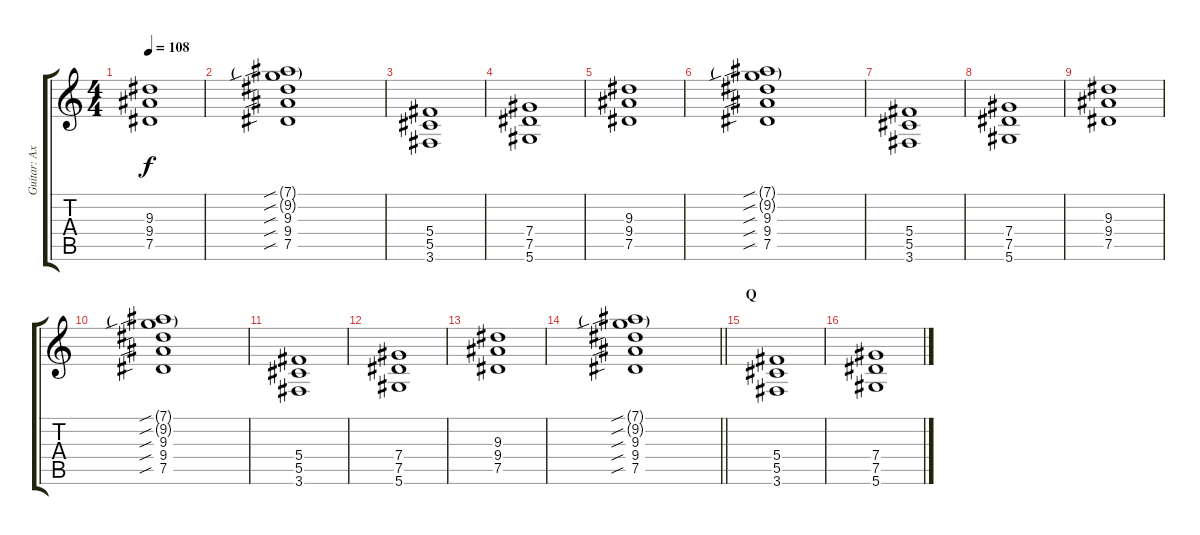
\track ("Guitar: Axel" "Guitar: Ax") {instrument distortionguitar}
\staff {score tabs}
\tuning (Eb4 Bb3 Gb3 Db3 Ab2 Eb2) {hide}
\ts (4 4)
\tempo 108
\clef g2
\ks c
(9.3 9.4 7.5).1{dy f} |
(7.1{sib g} 9.2{sib g} 9.3{sib} 9.4{sib} 7.5{sib}).1 |
(5.4 5.5 3.6).1 |
(7.4 7.5 5.6).1 |
(9.3 9.4 7.5).1 |
(7.1{sib g} 9.2{sib g} 9.3{sib} 9.4{sib} 7.5{sib}).1 |
(5.4 5.5 3.6).1 |
(7.4 7.5 5.6).1 |
(9.3 9.4 7.5).1 |
(7.1{sib g} 9.2{sib g} 9.3{sib} 9.4{sib} 7.5{sib}).1 |
(5.4 5.5 3.6).1 |
(7.4 7.5 5.6).1 |
(9.3 9.4 7.5).1 |
\barLineRight lightlight
(7.1{sib g} 9.2{sib g} 9.3{sib} 9.4{sib} 7.5{sib}).1 |
\section ("" "Q")
(5.4 5.5 3.6).1 |
(7.4 7.5 5.6).1
